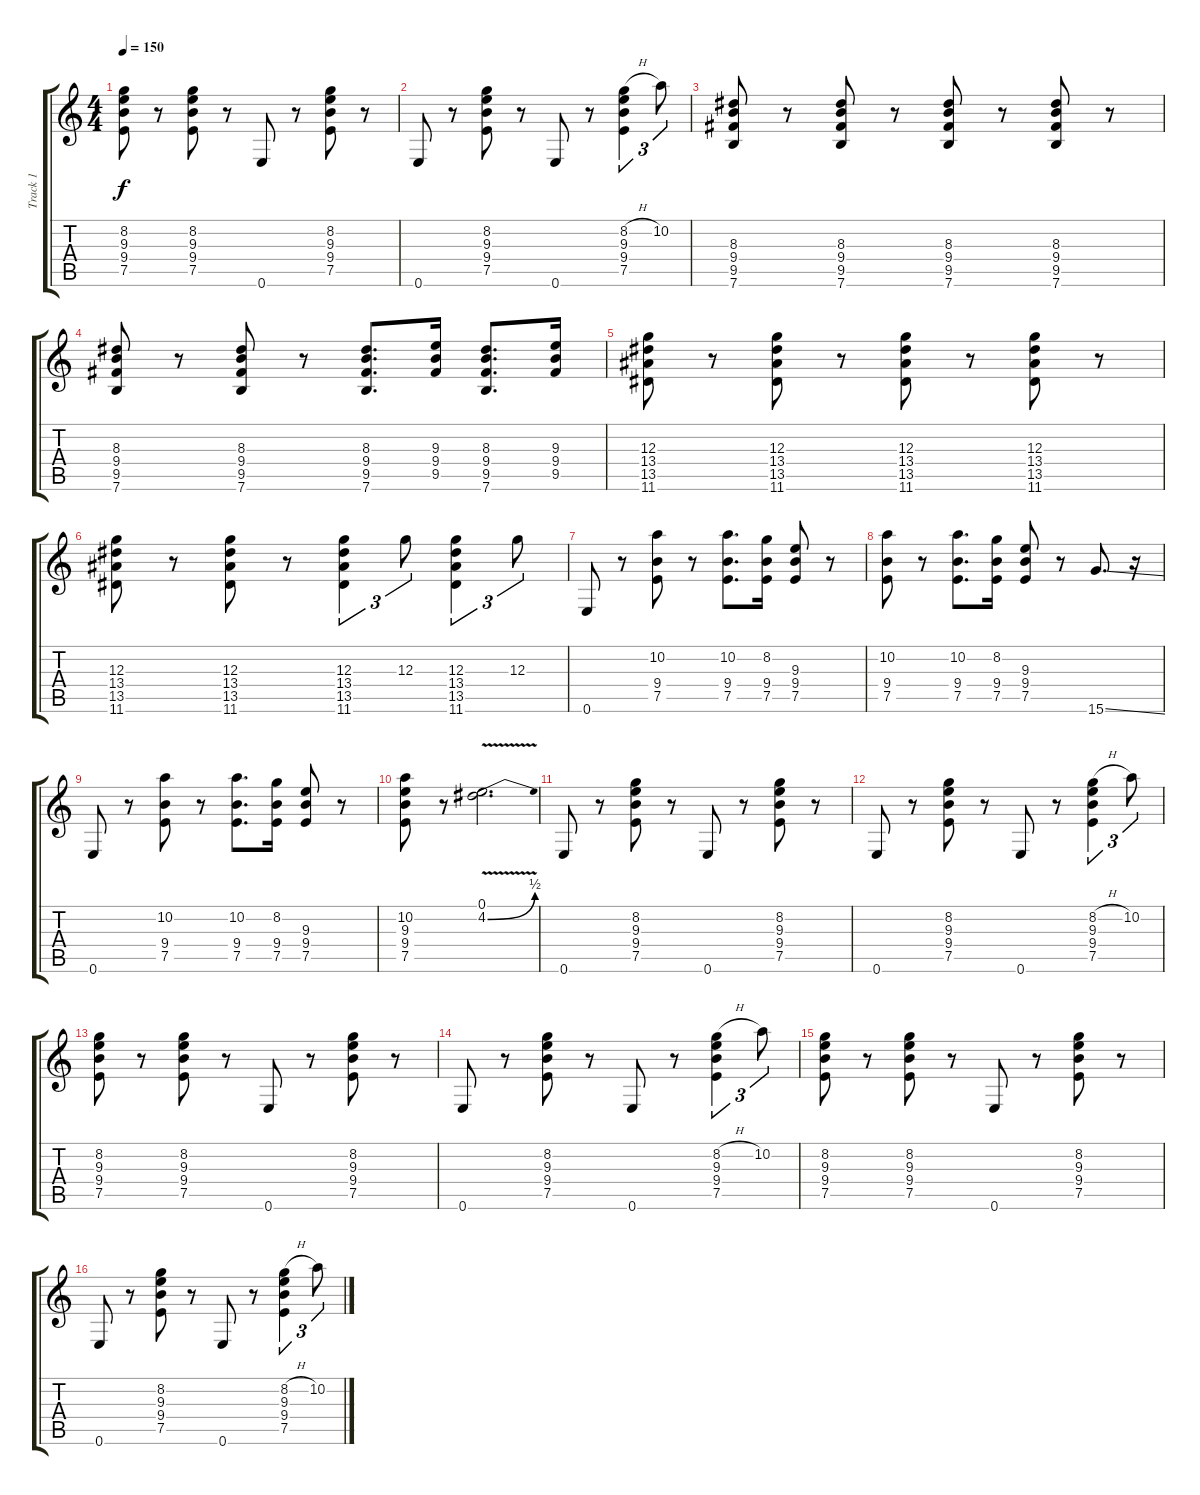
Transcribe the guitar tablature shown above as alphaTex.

\track ("Track 1" "Track 1") {instrument acousticguitarsteel}
\staff {score tabs}
\tuning (E4 B3 G3 D3 A2 E2) {hide}
\ts (4 4)
\tempo 150
\clef g2
\ks c
(8.2 9.3 9.4 7.5).8{dy f} r.8 (8.2 9.3 9.4 7.5).8 r.8 0.6.8 r.8 (8.2 9.3 9.4 7.5).8 r.8 |
0.6.8 r.8 (8.2 9.3 9.4 7.5).8 r.8 0.6.8 r.8 (8.2{h} 9.3 9.4 7.5).4{tu (3 2)} 10.2.8{tu (3 2)} |
(8.3 9.4 9.5 7.6).8 r.8 (8.3 9.4 9.5 7.6).8 r.8 (8.3 9.4 9.5 7.6).8 r.8 (8.3 9.4 9.5 7.6).8 r.8 |
(8.3 9.4 9.5 7.6).8 r.8 (8.3 9.4 9.5 7.6).8 r.8 (8.3 9.4 9.5 7.6).8{d} (9.3 9.4 9.5).16 (8.3 9.4 9.5 7.6).8{d} (9.3 9.4 9.5).16 |
(12.3 13.4 13.5 11.6).8 r.8 (12.3 13.4 13.5 11.6).8 r.8 (12.3 13.4 13.5 11.6).8 r.8 (12.3 13.4 13.5 11.6).8 r.8 |
(12.3 13.4 13.5 11.6).8 r.8 (12.3 13.4 13.5 11.6).8 r.8 (12.3 13.4 13.5 11.6).4{tu (3 2)} 12.3.8{tu (3 2)} (12.3 13.4 13.5 11.6).4{tu (3 2)} 12.3.8{tu (3 2)} |
0.6.8 r.8 (10.2 9.4 7.5).8 r.8 (10.2 9.4 7.5).8{d} (8.2 9.4 7.5).16 (9.3 9.4 7.5).8 r.8 |
(10.2 9.4 7.5).8 r.8 (10.2 9.4 7.5).8{d} (8.2 9.4 7.5).16 (9.3 9.4 7.5).8 r.8 15.6{ss}.8{d} r.16 |
0.6.8 r.8 (10.2 9.4 7.5).8 r.8 (10.2 9.4 7.5).8{d} (8.2 9.4 7.5).16 (9.3 9.4 7.5).8 r.8 |
(10.2 9.3 9.4 7.5).8 r.8 (0.1{v} 4.2{be (bend 0 0 60 2) v}).2{d} |
0.6.8 r.8 (8.2 9.3 9.4 7.5).8 r.8 0.6.8 r.8 (8.2 9.3 9.4 7.5).8 r.8 |
0.6.8 r.8 (8.2 9.3 9.4 7.5).8 r.8 0.6.8 r.8 (8.2{h} 9.3 9.4 7.5).4{tu (3 2)} 10.2.8{tu (3 2)} |
(8.2 9.3 9.4 7.5).8 r.8 (8.2 9.3 9.4 7.5).8 r.8 0.6.8 r.8 (8.2 9.3 9.4 7.5).8 r.8 |
0.6.8 r.8 (8.2 9.3 9.4 7.5).8 r.8 0.6.8 r.8 (8.2{h} 9.3 9.4 7.5).4{tu (3 2)} 10.2.8{tu (3 2)} |
(8.2 9.3 9.4 7.5).8 r.8 (8.2 9.3 9.4 7.5).8 r.8 0.6.8 r.8 (8.2 9.3 9.4 7.5).8 r.8 |
0.6.8 r.8 (8.2 9.3 9.4 7.5).8 r.8 0.6.8 r.8 (8.2{h} 9.3 9.4 7.5).4{tu (3 2)} 10.2.8{tu (3 2)}
